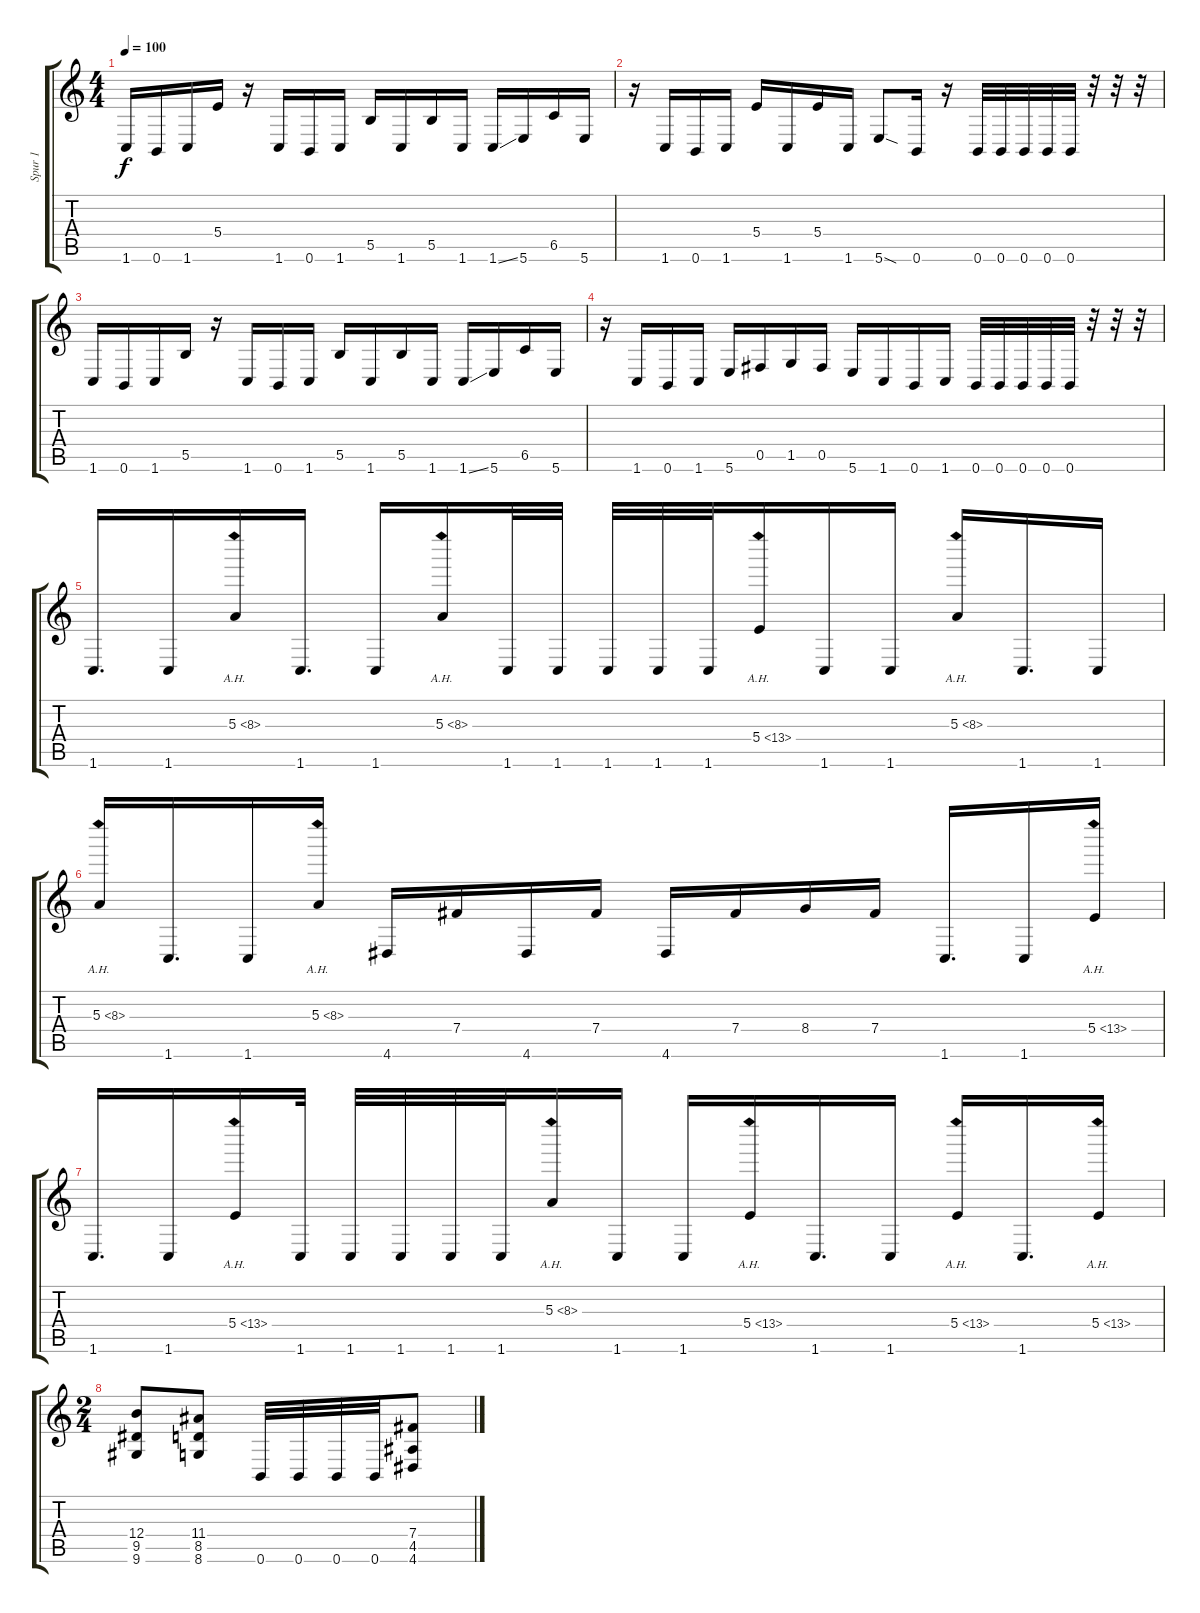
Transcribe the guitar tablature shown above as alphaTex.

\track ("Spur 1" "Spur 1") {instrument distortionguitar}
\staff {score tabs}
\tuning (Db4 Ab3 E3 B2 Gb2 B1) {hide}
\ts (4 4)
\tempo 100
\clef g2
\ks c
1.6.16{dy f} 0.6.16 1.6.16 5.4.16 r.16 1.6.16 0.6.16 1.6.16 5.5.16 1.6.16 5.5.16 1.6.16 1.6{ss}.16 5.6.16 6.5.16 5.6.16 |
r.16 1.6.16 0.6.16 1.6.16 5.4.16 1.6.16 5.4.16 1.6.16 5.6{sod}.8 0.6.16 r.16 0.6.32 0.6.32 0.6.32 0.6.32 0.6.32 r.32 r.32 r.32 |
1.6.16 0.6.16 1.6.16 5.5.16 r.16 1.6.16 0.6.16 1.6.16 5.5.16 1.6.16 5.5.16 1.6.16 1.6{ss}.16 5.6.16 6.5.16 5.6.16 |
r.16 1.6.16 0.6.16 1.6.16 5.6.16 0.5.16 1.5.16 0.5.16 5.6.16 1.6.16 0.6.16 1.6.16 0.6.32 0.6.32 0.6.32 0.6.32 0.6.32 r.32 r.32 r.32 |
1.6.16{d} 1.6.16 5.3{ah 3}.16 1.6.16{d} 1.6.16 5.3{ah 3}.16 1.6.32 1.6.32 1.6.32 1.6.32 1.6.32 5.4{ah 8}.16 1.6.16 1.6.16 5.3{ah 3}.16 1.6.16{d} 1.6.16 |
5.3{ah 3}.16 1.6.16{d} 1.6.16 5.3{ah 3}.16 4.6.16 7.4.16 4.6.16 7.4.16 4.6.16 7.4.16 8.4.16 7.4.16 1.6.16{d} 1.6.16 5.4{ah 8}.16 |
1.6.16{d} 1.6.16 5.4{ah 8}.16 1.6.32 1.6.32 1.6.32 1.6.32 1.6.32 5.3{ah 3}.16 1.6.16 1.6.16 5.4{ah 8}.16 1.6.16{d} 1.6.16 5.4{ah 8}.16 1.6.16{d} 5.4{ah 8}.16 |
\ts (2 4)
(12.4 9.5 9.6).8 (11.4 8.5 8.6).8 0.6.32 0.6.32 0.6.32 0.6.32 (7.4 4.5 4.6).8
